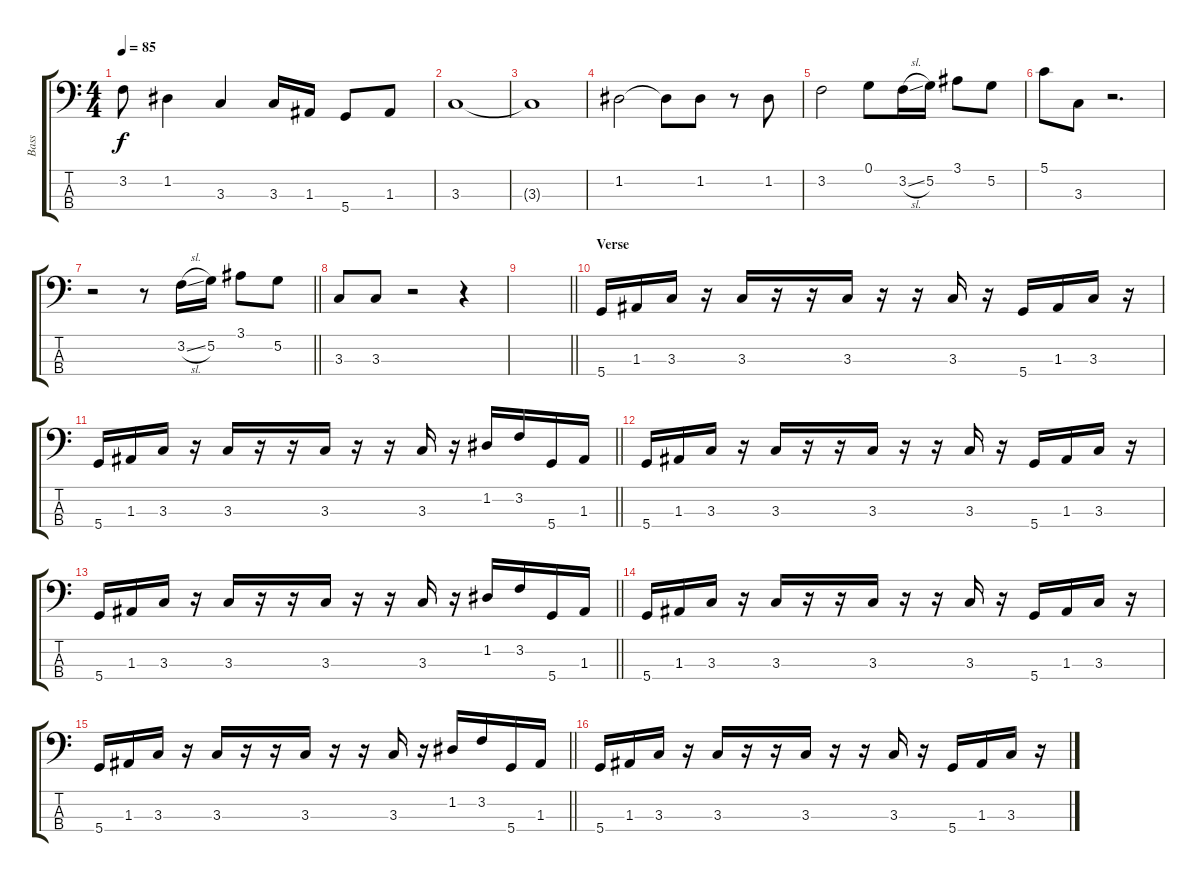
\track ("Bass" "Bass") {instrument electricbassfinger}
\staff {score tabs}
\tuning (G2 D2 A1 D1) {hide}
\ts (4 4)
\tempo 85
\clef f4
\ks c
3.2.8{dy f} 1.2.4 3.3.4 3.3.16 1.3.16 5.4.8 1.3.8 |
3.3.1 |
3.3{t}.1 |
1.2.2 1.2{t}.8 1.2.8 r.8 1.2.8 |
3.2.2 0.1.8 3.2{sl}.16 5.2.16 3.1.8 5.2.8 |
5.1.8 3.3.8 r.2{d} |
\barLineRight lightlight
r.2 r.8 3.2{sl}.16 5.2.16 3.1.8 5.2.8 |
3.3.8 3.3.8 r.2 r.4 |
\barLineRight lightlight
|
\section ("" "Verse")
5.4.16 1.3.16 3.3.16 r.16 3.3.16 r.16 r.16 3.3.16 r.16 r.16 3.3.16 r.16 5.4.16 1.3.16 3.3.16 r.16 |
\barLineRight lightlight
5.4.16 1.3.16 3.3.16 r.16 3.3.16 r.16 r.16 3.3.16 r.16 r.16 3.3.16 r.16 1.2.16 3.2.16 5.4.16 1.3.16 |
5.4.16 1.3.16 3.3.16 r.16 3.3.16 r.16 r.16 3.3.16 r.16 r.16 3.3.16 r.16 5.4.16 1.3.16 3.3.16 r.16 |
\barLineRight lightlight
5.4.16 1.3.16 3.3.16 r.16 3.3.16 r.16 r.16 3.3.16 r.16 r.16 3.3.16 r.16 1.2.16 3.2.16 5.4.16 1.3.16 |
5.4.16 1.3.16 3.3.16 r.16 3.3.16 r.16 r.16 3.3.16 r.16 r.16 3.3.16 r.16 5.4.16 1.3.16 3.3.16 r.16 |
\barLineRight lightlight
5.4.16 1.3.16 3.3.16 r.16 3.3.16 r.16 r.16 3.3.16 r.16 r.16 3.3.16 r.16 1.2.16 3.2.16 5.4.16 1.3.16 |
5.4.16 1.3.16 3.3.16 r.16 3.3.16 r.16 r.16 3.3.16 r.16 r.16 3.3.16 r.16 5.4.16 1.3.16 3.3.16 r.16
